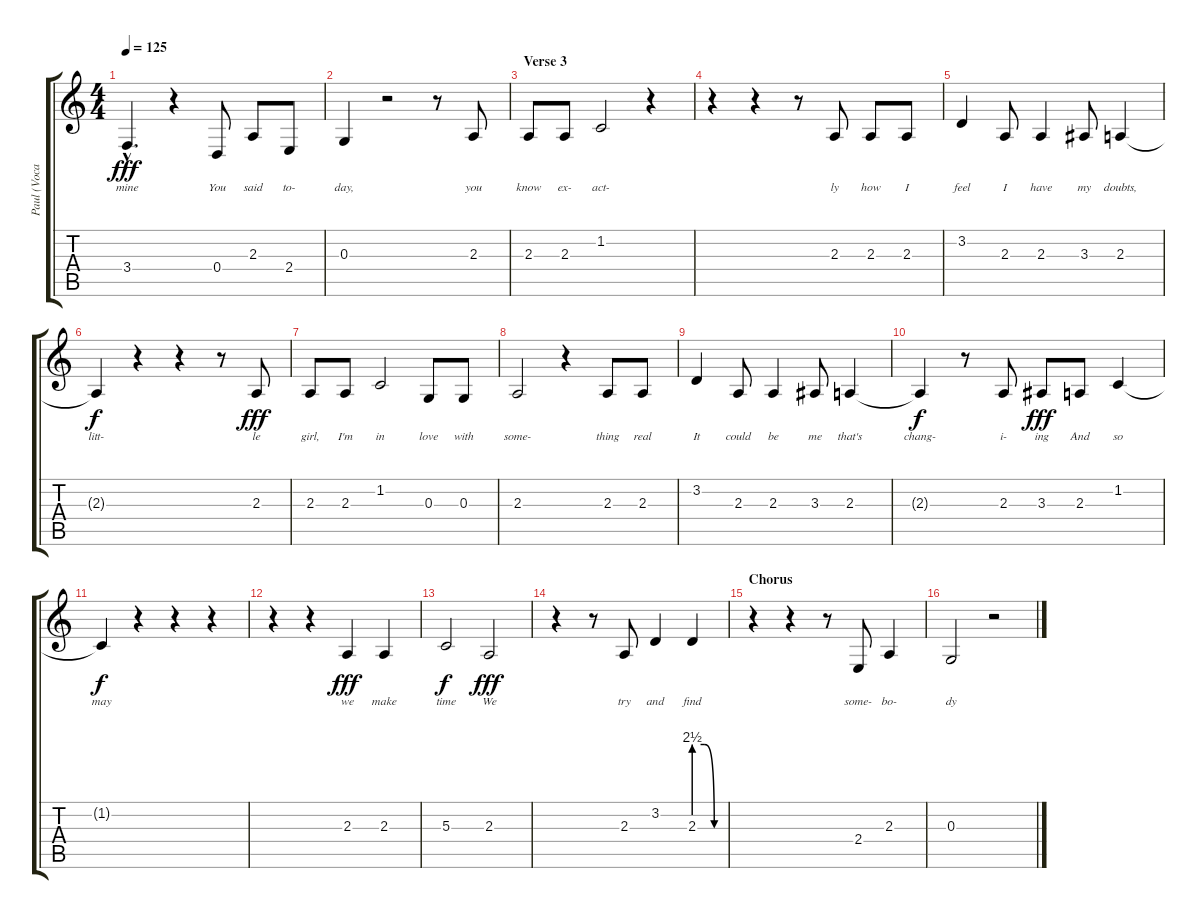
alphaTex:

\track ("Paul (Vocals)" "Paul (Voca") {instrument tenorsax}
\staff {score tabs}
\tuning (E4 B3 G3 D3 A2 E2) {hide}
\ts (4 4)
\tempo 125
\clef g2
\ks c
3.4{hac}.4{d lyrics (0 "mine") lyrics (1 "") lyrics (2 "") lyrics (3 "") lyrics (4 "") dy fff} r.4 0.4.8{lyrics (0 "You") lyrics (1 "") lyrics (2 "") lyrics (3 "") lyrics (4 "")} 2.3.8{lyrics (0 "said") lyrics (1 "") lyrics (2 "") lyrics (3 "") lyrics (4 "")} 2.4.8{lyrics (0 "to-") lyrics (1 "") lyrics (2 "") lyrics (3 "") lyrics (4 "")} |
0.3.4{lyrics (0 "day,") lyrics (1 "") lyrics (2 "") lyrics (3 "") lyrics (4 "")} r.2 r.8 2.3.8{lyrics (0 "you") lyrics (1 "") lyrics (2 "") lyrics (3 "") lyrics (4 "")} |
\section ("" "Verse 3")
2.3.8{lyrics (0 "know") lyrics (1 "") lyrics (2 "") lyrics (3 "") lyrics (4 "")} 2.3.8{lyrics (0 "ex-") lyrics (1 "") lyrics (2 "") lyrics (3 "") lyrics (4 "")} 1.2.2{lyrics (0 "act-") lyrics (1 "") lyrics (2 "") lyrics (3 "") lyrics (4 "")} r.4 |
r.4 r.4 r.8 2.3.8{lyrics (0 "ly") lyrics (1 "") lyrics (2 "") lyrics (3 "") lyrics (4 "")} 2.3.8{lyrics (0 "how") lyrics (1 "") lyrics (2 "") lyrics (3 "") lyrics (4 "")} 2.3.8{lyrics (0 "I") lyrics (1 "") lyrics (2 "") lyrics (3 "") lyrics (4 "")} |
3.2.4{lyrics (0 "feel") lyrics (1 "") lyrics (2 "") lyrics (3 "") lyrics (4 "")} 2.3.8{lyrics (0 "I") lyrics (1 "") lyrics (2 "") lyrics (3 "") lyrics (4 "")} 2.3.4{lyrics (0 "have") lyrics (1 "") lyrics (2 "") lyrics (3 "") lyrics (4 "")} 3.3.8{lyrics (0 "my") lyrics (1 "") lyrics (2 "") lyrics (3 "") lyrics (4 "")} 2.3.4{lyrics (0 "doubts,") lyrics (1 "") lyrics (2 "") lyrics (3 "") lyrics (4 "")} |
2.3{t}.4{lyrics (0 "litt-") lyrics (1 "") lyrics (2 "") lyrics (3 "") lyrics (4 "") dy f} r.4 r.4 r.8 2.3.8{lyrics (0 "le") lyrics (1 "") lyrics (2 "") lyrics (3 "") lyrics (4 "") dy fff} |
2.3.8{lyrics (0 "girl,") lyrics (1 "") lyrics (2 "") lyrics (3 "") lyrics (4 "")} 2.3.8{lyrics (0 "I'm") lyrics (1 "") lyrics (2 "") lyrics (3 "") lyrics (4 "")} 1.2.2{lyrics (0 "in") lyrics (1 "") lyrics (2 "") lyrics (3 "") lyrics (4 "")} 0.3.8{lyrics (0 "love") lyrics (1 "") lyrics (2 "") lyrics (3 "") lyrics (4 "")} 0.3.8{lyrics (0 "with") lyrics (1 "") lyrics (2 "") lyrics (3 "") lyrics (4 "")} |
2.3.2{lyrics (0 "some-") lyrics (1 "") lyrics (2 "") lyrics (3 "") lyrics (4 "")} r.4 2.3.8{lyrics (0 "thing") lyrics (1 "") lyrics (2 "") lyrics (3 "") lyrics (4 "")} 2.3.8{lyrics (0 "real") lyrics (1 "") lyrics (2 "") lyrics (3 "") lyrics (4 "")} |
3.2.4{lyrics (0 "It") lyrics (1 "") lyrics (2 "") lyrics (3 "") lyrics (4 "")} 2.3.8{lyrics (0 "could") lyrics (1 "") lyrics (2 "") lyrics (3 "") lyrics (4 "")} 2.3.4{lyrics (0 "be") lyrics (1 "") lyrics (2 "") lyrics (3 "") lyrics (4 "")} 3.3.8{lyrics (0 "me") lyrics (1 "") lyrics (2 "") lyrics (3 "") lyrics (4 "")} 2.3.4{lyrics (0 "that's") lyrics (1 "") lyrics (2 "") lyrics (3 "") lyrics (4 "")} |
2.3{t}.4{lyrics (0 "chang-") lyrics (1 "") lyrics (2 "") lyrics (3 "") lyrics (4 "") dy f} r.8 2.3.8{lyrics (0 "i-") lyrics (1 "") lyrics (2 "") lyrics (3 "") lyrics (4 "")} 3.3.8{lyrics (0 "ing") lyrics (1 "") lyrics (2 "") lyrics (3 "") lyrics (4 "") dy fff} 2.3.8{lyrics (0 "And") lyrics (1 "") lyrics (2 "") lyrics (3 "") lyrics (4 "")} 1.2.4{lyrics (0 "so") lyrics (1 "") lyrics (2 "") lyrics (3 "") lyrics (4 "")} |
1.2{t}.4{lyrics (0 "may") lyrics (1 "") lyrics (2 "") lyrics (3 "") lyrics (4 "") dy f} r.4 r.4 r.4 |
r.4 r.4 2.3.4{lyrics (0 "we") lyrics (1 "") lyrics (2 "") lyrics (3 "") lyrics (4 "") dy fff} 2.3.4{lyrics (0 "make") lyrics (1 "") lyrics (2 "") lyrics (3 "") lyrics (4 "")} |
5.3.2{lyrics (0 "time") lyrics (1 "") lyrics (2 "") lyrics (3 "") lyrics (4 "") dy f} 2.3.2{lyrics (0 "We") lyrics (1 "") lyrics (2 "") lyrics (3 "") lyrics (4 "") dy fff} |
r.4 r.8 2.3.8{lyrics (0 "try") lyrics (1 "") lyrics (2 "") lyrics (3 "") lyrics (4 "")} 3.2.4{lyrics (0 "and") lyrics (1 "") lyrics (2 "") lyrics (3 "") lyrics (4 "")} 2.3{be (custom 0 10 20 10 40 0 60 0)}.4{lyrics (0 "find") lyrics (1 "") lyrics (2 "") lyrics (3 "") lyrics (4 "")} |
\section ("" "Chorus")
r.4 r.4 r.8 2.4.8{lyrics (0 "some-") lyrics (1 "") lyrics (2 "") lyrics (3 "") lyrics (4 "")} 2.3.4{lyrics (0 "bo-") lyrics (1 "") lyrics (2 "") lyrics (3 "") lyrics (4 "")} |
0.3.2{lyrics (0 "dy") lyrics (1 "") lyrics (2 "") lyrics (3 "") lyrics (4 "")} r.2
